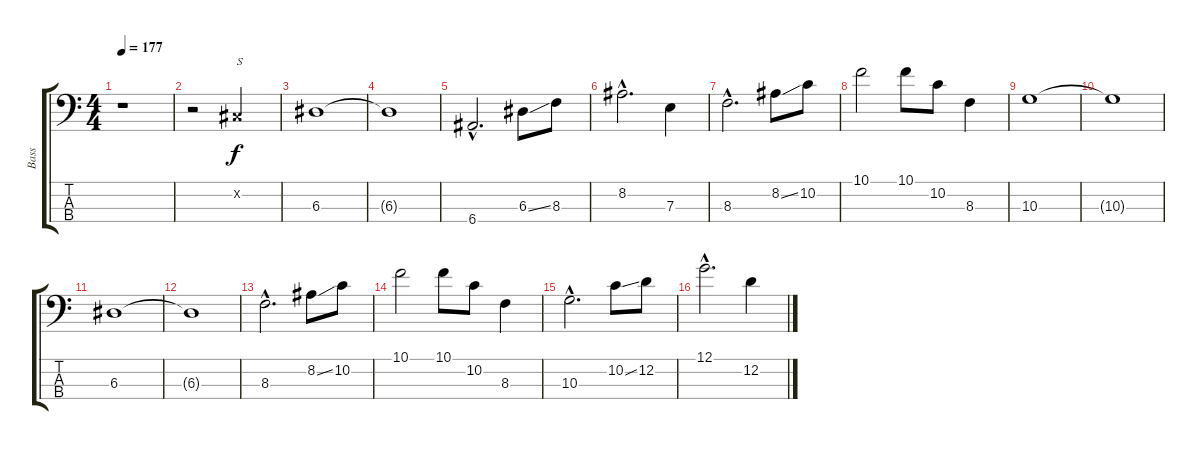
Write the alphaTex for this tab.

\track ("Bass" "Bass") {instrument electricbasspick}
\staff {score tabs}
\tuning (G2 D2 A1 E1) {hide}
\ts (4 4)
\tempo 177
\clef f4
\ks c
r.1{dy f} |
r.2 -1.2{x}.2{txt "S"} |
6.3.1 |
6.3{t}.1 |
6.4{hac}.2{d} 6.3{ss}.8 8.3.8 |
8.2{hac}.2{d} 7.3.4 |
8.3{hac}.2{d} 8.2{ss}.8 10.2.8 |
10.1.2 10.1.8 10.2.8 8.3.4 |
10.3.1 |
10.3{t}.1 |
6.3.1 |
6.3{t}.1 |
8.3{hac}.2{d} 8.2{ss}.8 10.2.8 |
10.1.2 10.1.8 10.2.8 8.3.4 |
10.3{hac}.2{d} 10.2{ss}.8 12.2.8 |
12.1{hac}.2{d} 12.2.4
